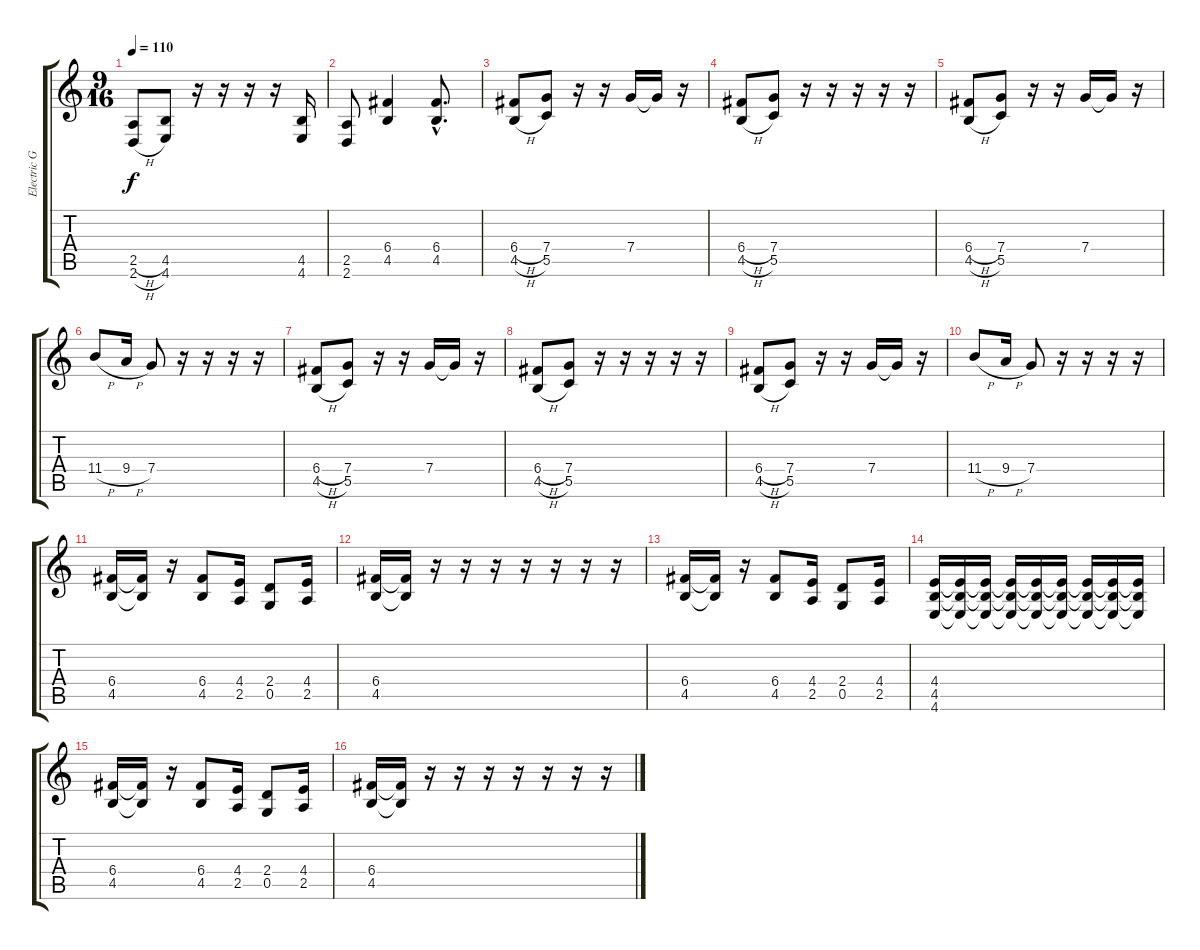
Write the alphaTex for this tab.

\track ("Electric Guitar" "Electric G") {instrument distortionguitar}
\staff {score tabs}
\tuning (D4 A3 F3 C3 G2 C2) {hide}
\ts (9 16)
\tempo 110
\clef g2
\ks c
(2.5{h} 2.6{h}).8{dy f} (4.5 4.6).8 r.16 r.16 r.16 r.16 (4.5 4.6).16 |
(2.5 2.6).8 (6.4 4.5).4 (6.4{hac} 4.5{hac}).8{d} |
(6.4{h} 4.5{h}).8 (7.4 5.5).8 r.16 r.16 7.4.16 7.4{t}.16 r.16 |
(6.4{h} 4.5{h}).8 (7.4 5.5).8 r.16 r.16 r.16 r.16 r.16 |
(6.4{h} 4.5{h}).8 (7.4 5.5).8 r.16 r.16 7.4.16 7.4{t}.16 r.16 |
11.4{h}.8 9.4{h}.16 7.4.8 r.16 r.16 r.16 r.16 |
(6.4{h} 4.5{h}).8 (7.4 5.5).8 r.16 r.16 7.4.16 7.4{t}.16 r.16 |
(6.4{h} 4.5{h}).8 (7.4 5.5).8 r.16 r.16 r.16 r.16 r.16 |
(6.4{h} 4.5{h}).8 (7.4 5.5).8 r.16 r.16 7.4.16 7.4{t}.16 r.16 |
11.4{h}.8 9.4{h}.16 7.4.8 r.16 r.16 r.16 r.16 |
(6.4 4.5).16 (6.4{t} 4.5{t}).16 r.16 (6.4 4.5).8 (4.4 2.5).16 (2.4 0.5).8 (4.4 2.5).16 |
(6.4 4.5).16 (6.4{t} 4.5{t}).16 r.16 r.16 r.16 r.16 r.16 r.16 r.16 |
(6.4 4.5).16 (6.4{t} 4.5{t}).16 r.16 (6.4 4.5).8 (4.4 2.5).16 (2.4 0.5).8 (4.4 2.5).16 |
(4.4 4.5 4.6).16 (4.4{t} 4.5{t} 4.6{t}).16 (4.4{t} 4.5{t} 4.6{t}).16 (4.4{t} 4.5{t} 4.6{t}).16 (4.4{t} 4.5{t} 4.6{t}).16 (4.4{t} 4.5{t} 4.6{t}).16 (4.4{t} 4.5{t} 4.6{t}).16 (4.4{t} 4.5{t} 4.6{t}).16 (4.4{t} 4.5{t} 4.6{t}).16 |
(6.4 4.5).16 (6.4{t} 4.5{t}).16 r.16 (6.4 4.5).8 (4.4 2.5).16 (2.4 0.5).8 (4.4 2.5).16 |
(6.4 4.5).16 (6.4{t} 4.5{t}).16 r.16 r.16 r.16 r.16 r.16 r.16 r.16
